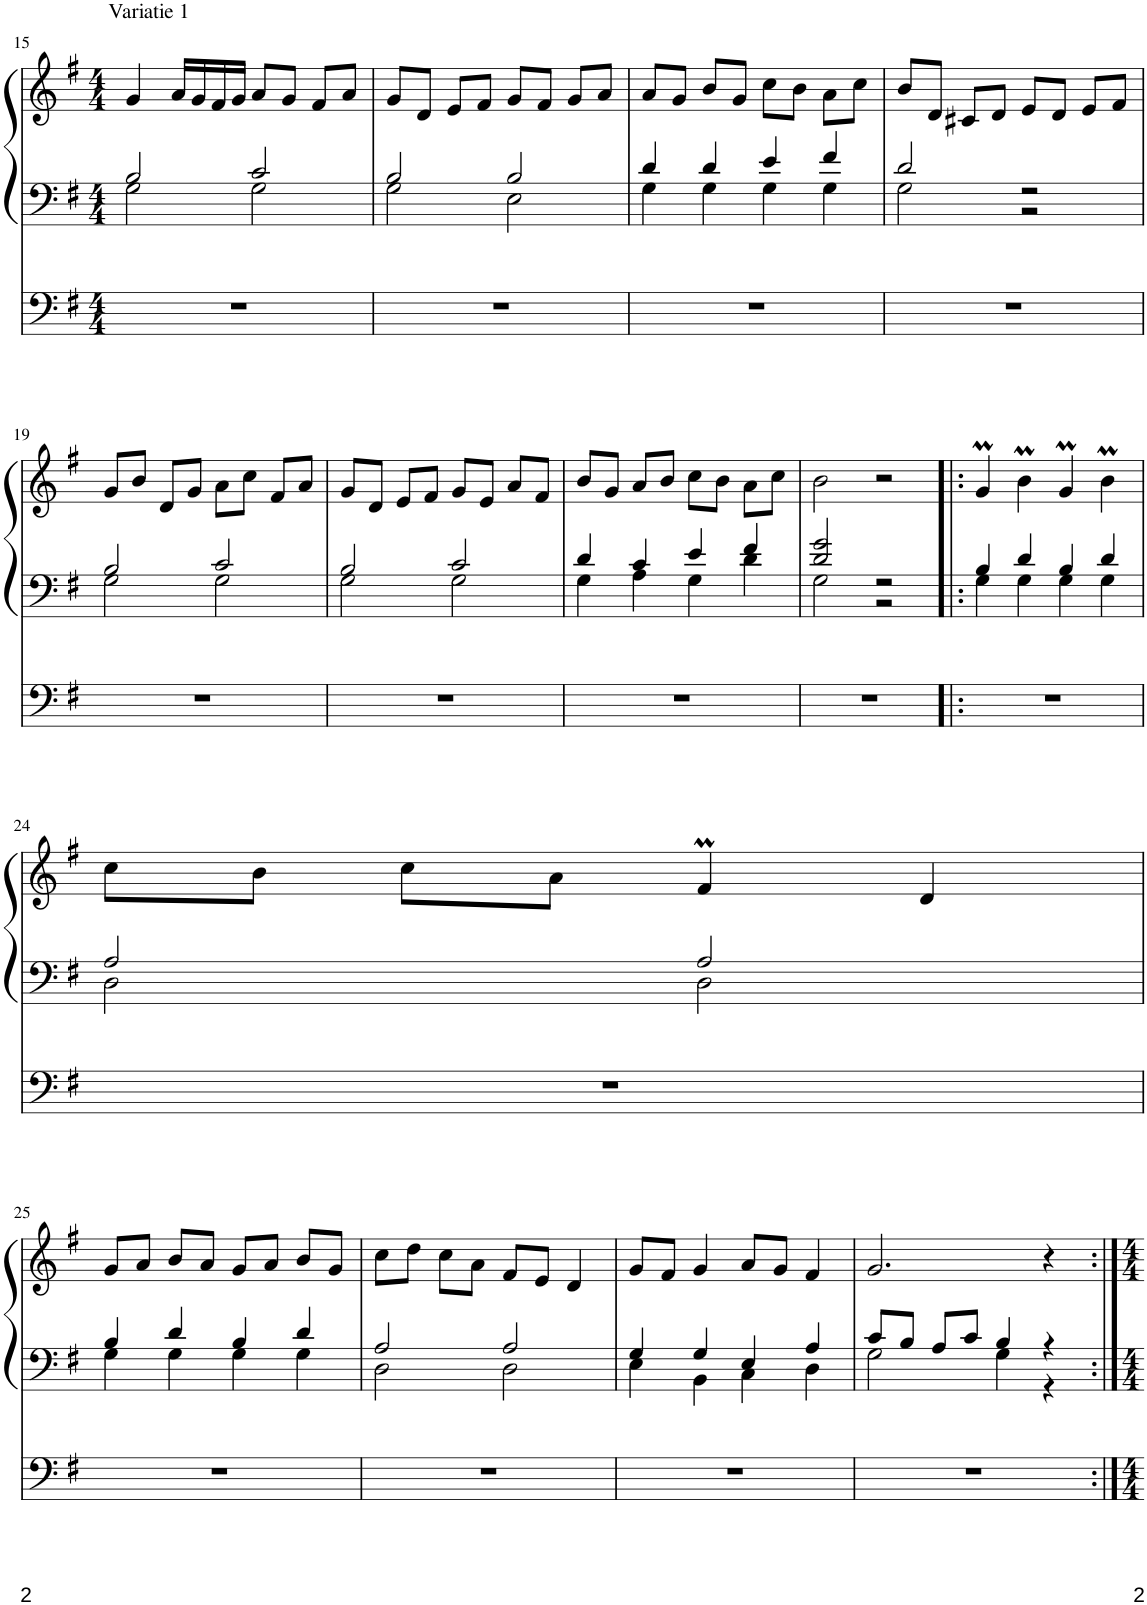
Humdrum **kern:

**kern	**kern
*part1	*part1
*staff2	*staff1
*I"Orgel	*
*I'Org.	*
!!LO:PB:g=z
*clefF4	*clefG2
*k[f#]	*k[f#]
*M4/4	*M4/4
=15	=15
*^	*
!	!	!LO:TX:a:t=Variatie 1
2B/	2G\	4g/
.	.	16a/LL
.	.	16g/
.	.	16f#/
.	.	16g/JJ
2c/	2G\	8a/L
.	.	8g/J
.	.	8f#/L
.	.	8a/J
=16	=16	=16
2B/	2G\	8g/L
.	.	8d/J
.	.	8e/L
.	.	8f#/J
2B/	2E\	8g/L
.	.	8f#/J
.	.	8g/L
.	.	8a/J
=17	=17	=17
4d/	4G\	8a/L
.	.	8g/J
4d/	4G\	8b/L
.	.	8g/J
4e/	4G\	8cc\L
.	.	8b\J
4f#/	4G\	8a\L
.	.	8cc\J
=18	=18	=18
2d/	2G\	8b/L
.	.	8d/J
.	.	8c#X/L
.	.	8d/J
2r	2r	8e/L
.	.	8d/J
.	.	8e/L
.	.	8f#/J
!!LO:LB:g=z
=19	=19	=19
2B/	2G\	8g/L
.	.	8b/J
.	.	8d/L
.	.	8g/J
2c/	2G\	8a\L
.	.	8cc\J
.	.	8f#/L
.	.	8a/J
=20	=20	=20
2B/	2G\	8g/L
.	.	8d/J
.	.	8e/L
.	.	8f#/J
2c/	2G\	8g/L
.	.	8e/J
.	.	8a/L
.	.	8f#/J
=21	=21	=21
4d/	4G\	8b/L
.	.	8g/J
4c/	4A\	8a/L
.	.	8b/J
4e/	4G\	8cc\L
.	.	8b\J
4f#/	4d\	8a\L
.	.	8cc\J
=22	=22	=22
2d/ 2g/	2G\	2b\
2r	2r	2r
=23!|:	=23!|:	=23!|:
4B/	4G\	4gM/
4d/	4G\	4bm\
4B/	4G\	4gM/
4d/	4G\	4bm\
!!LO:LB:g=z
=24	=24	=24
2A/	2D\	8cc\L
.	.	8b\J
.	.	8cc\L
.	.	8a\J
2A/	2D\	4f#m/
.	.	4d/
!!LO:LB:g=z
=25	=25	=25
4B/	4G\	8g/L
.	.	8a/J
4d/	4G\	8b/L
.	.	8a/J
4B/	4G\	8g/L
.	.	8a/J
4d/	4G\	8b/L
.	.	8g/J
=26	=26	=26
2A/	2D\	8cc\L
.	.	8dd\J
.	.	8cc\L
.	.	8a\J
2A/	2D\	8f#/L
.	.	8e/J
.	.	4d/
=27	=27	=27
4G/	4E\	8g/L
.	.	8f#/J
4G/	4BB\	4g/
4E/	4C\	8a/L
.	.	8g/J
4A/	4D\	4f#/
=28	=28	=28
8c/L	2G\	2.g/
8B/J	.	.
8A/L	.	.
8c/J	.	.
4B/	4G\	.
4r	4r	4r
*v	*v	*
=:|!	=:|!
*-	*-
